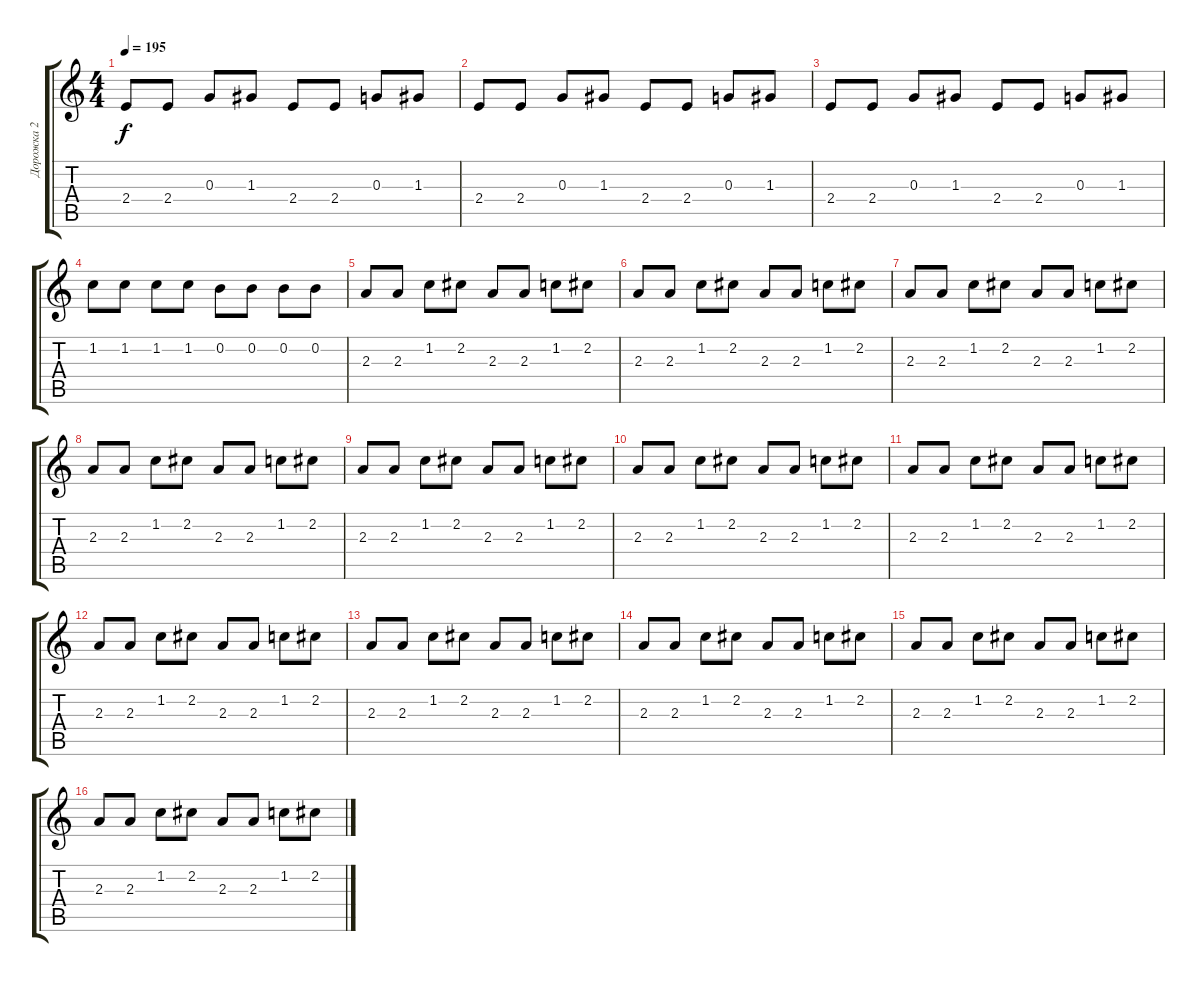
\track ("Дорожка 2" "Дорожка 2") {instrument acousticguitarnylon}
\staff {score tabs}
\tuning (E4 B3 G3 D3 A2 E2) {hide}
\ts (4 4)
\tempo 195
\clef g2
\ks c
2.4.8{dy f} 2.4.8 0.3.8 1.3.8 2.4.8 2.4.8 0.3.8 1.3.8 |
2.4.8 2.4.8 0.3.8 1.3.8 2.4.8 2.4.8 0.3.8 1.3.8 |
2.4.8 2.4.8 0.3.8 1.3.8 2.4.8 2.4.8 0.3.8 1.3.8 |
1.2.8 1.2.8 1.2.8 1.2.8 0.2.8 0.2.8 0.2.8 0.2.8 |
2.3.8 2.3.8 1.2.8 2.2.8 2.3.8 2.3.8 1.2.8 2.2.8 |
2.3.8 2.3.8 1.2.8 2.2.8 2.3.8 2.3.8 1.2.8 2.2.8 |
2.3.8 2.3.8 1.2.8 2.2.8 2.3.8 2.3.8 1.2.8 2.2.8 |
2.3.8 2.3.8 1.2.8 2.2.8 2.3.8 2.3.8 1.2.8 2.2.8 |
2.3.8 2.3.8 1.2.8 2.2.8 2.3.8 2.3.8 1.2.8 2.2.8 |
2.3.8 2.3.8 1.2.8 2.2.8 2.3.8 2.3.8 1.2.8 2.2.8 |
2.3.8 2.3.8 1.2.8 2.2.8 2.3.8 2.3.8 1.2.8 2.2.8 |
2.3.8 2.3.8 1.2.8 2.2.8 2.3.8 2.3.8 1.2.8 2.2.8 |
2.3.8 2.3.8 1.2.8 2.2.8 2.3.8 2.3.8 1.2.8 2.2.8 |
2.3.8 2.3.8 1.2.8 2.2.8 2.3.8 2.3.8 1.2.8 2.2.8 |
2.3.8 2.3.8 1.2.8 2.2.8 2.3.8 2.3.8 1.2.8 2.2.8 |
2.3.8 2.3.8 1.2.8 2.2.8 2.3.8 2.3.8 1.2.8 2.2.8
